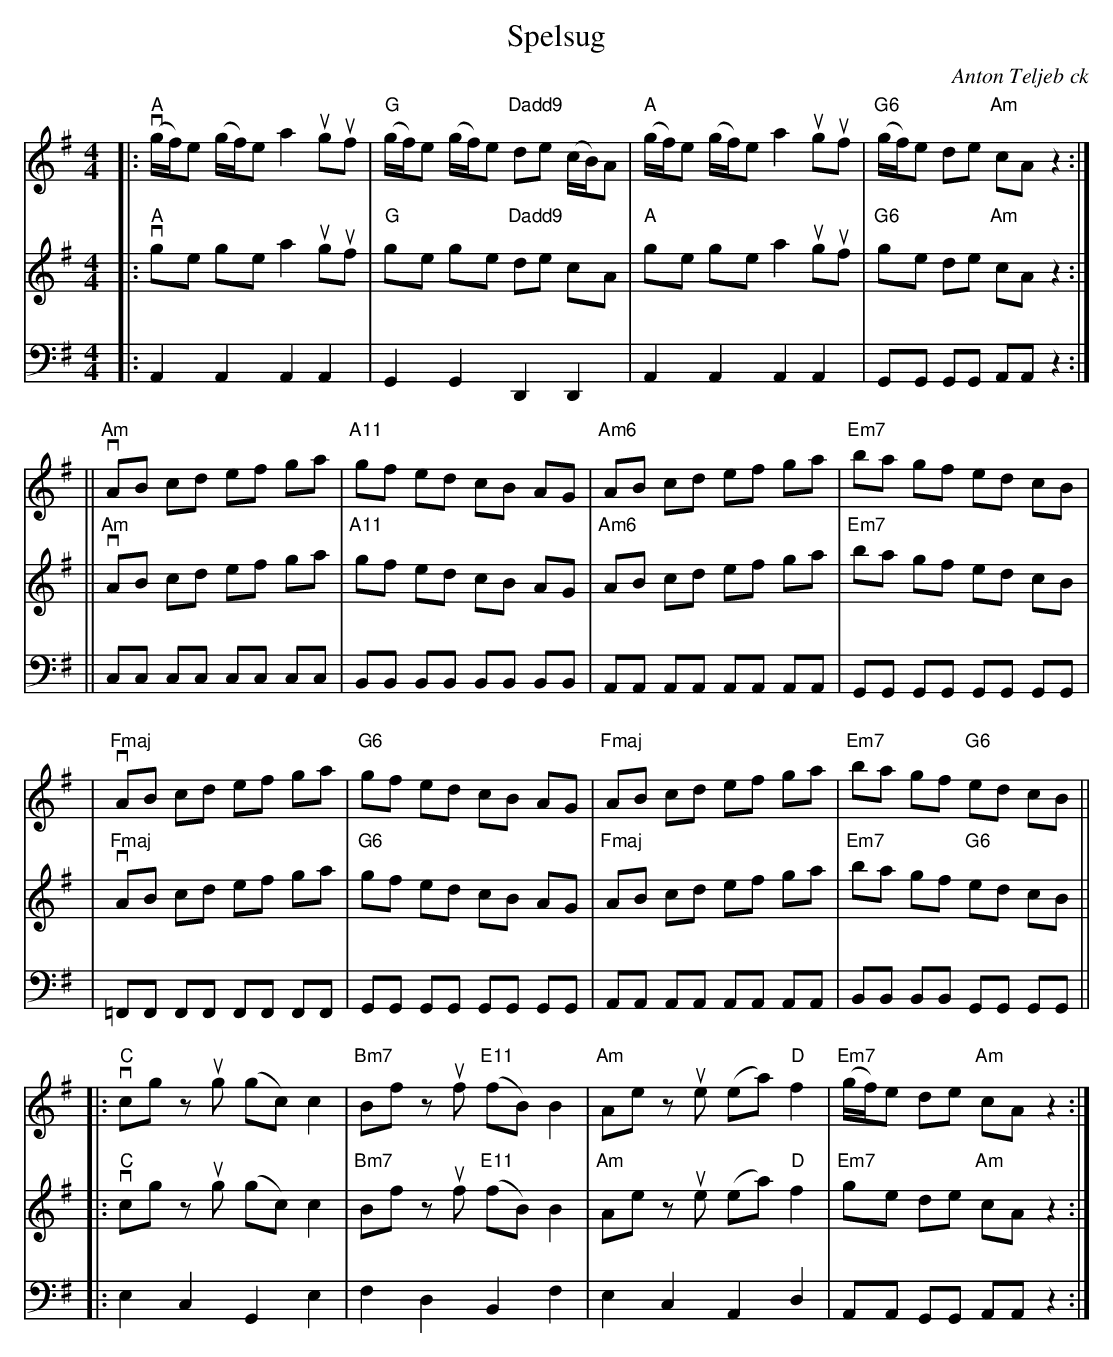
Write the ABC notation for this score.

X:1
T:Spelsug
C:Anton Teljeb ck
M:4/4
L:1/8
K:G
V:1
|: "A" v(g/f/)e (g/f/)e a2 uguf | "G" (g/f/)e (g/f/)e "Dadd9"de (c/B/)A | "A"(g/f/)e (g/f/)e a2 uguf | "G6"(g/f/)e de "Am"cA z2 :|
|| "Am"vAB cd ef ga | "A11"gf ed cB AG | "Am6"AB cd ef ga | "Em7"ba gf ed cB |
| "Fmaj"vAB cd ef ga | "G6"gf ed cB AG | "Fmaj"AB cd ef ga | "Em7"ba gf "G6" ed cB ||
|:"C"vcg zug (gc) c2 | "Bm7"Bf zuf "E11"(fB) B2 | "Am"Ae zue (ea) "D" f2 | "Em7"(g/f/)e de "Am"cA z2 :|
V:2
|: "A" vge ge a2 uguf | "G" ge ge "Dadd9"de cA | "A"ge ge a2 uguf | "G6" ge de "Am"cA z2 :|
|| "Am"vAB cd ef ga | "A11"gf ed cB AG | "Am6"AB cd ef ga | "Em7"ba gf ed cB |
| "Fmaj"vAB cd ef ga | "G6"gf ed cB AG | "Fmaj"AB cd ef ga | "Em7"ba gf "G6" ed cB ||
|:"C"vcg zug (gc) c2 | "Bm7"Bf zuf "E11"(fB) B2 | "Am"Ae zue (ea) "D" f2 | "Em7" ge de "Am"cA z2 :|
V:3
|:A,,2 A,,2 A,,2 A,,2 | G,,2 G,,2 D,,2 D,,2 | A,,2 A,,2 A,,2 A,,2 | G,,G,, G,,G,, A,,A,, z2 :|
|| C,C, C,C, C,C, C,C, | B,,B,, B,,B,, B,,B,, B,,B,, | A,,A,, A,,A,, A,,A,, A,,A,, | G,,G,, G,,G,, G,,G,, G,,G,, |
| =F,,F,, F,,F,, F,,F,, F,,F,, | G,,G,, G,,G,, G,,G,, G,,G,, |  A,,A,, A,,A,, A,,A,, A,,A,, |  B,,B,, B,,B,, G,,G,, G,,G,, ||
|: E,2 C,2 G,,2 E,2 | F,2 D,2 B,,2 F,2 | E,2 C,2 A,,2 D,2 | A,,A,, G,,G,, A,,A,, z2 :|
